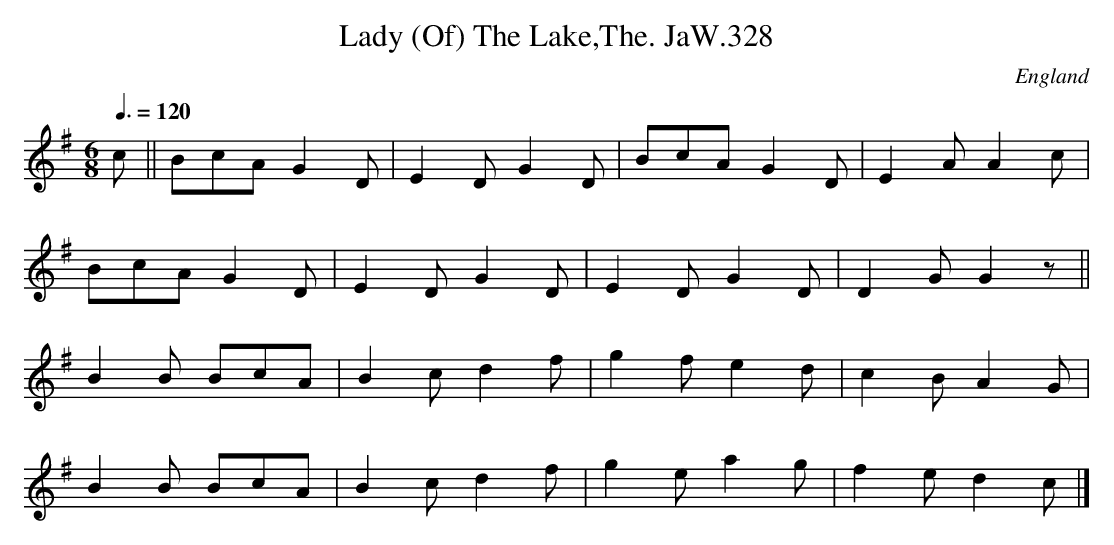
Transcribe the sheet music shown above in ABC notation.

X:1
T:Lady (Of) The Lake,The. JaW.328
L:1/8
M:6/8
O:England
Q:3/8=120
K:G
c||BcA G2D|E2D G2D|BcA G2D|E2A A2c|!
BcA G2D|E2D G2D|E2D G2D|D2G G2z||!
B2B BcA|B2c d2f|g2f e2d|c2B A2G|!
B2B BcA|B2c d2f|g2e a2g|f2e d2c|]
